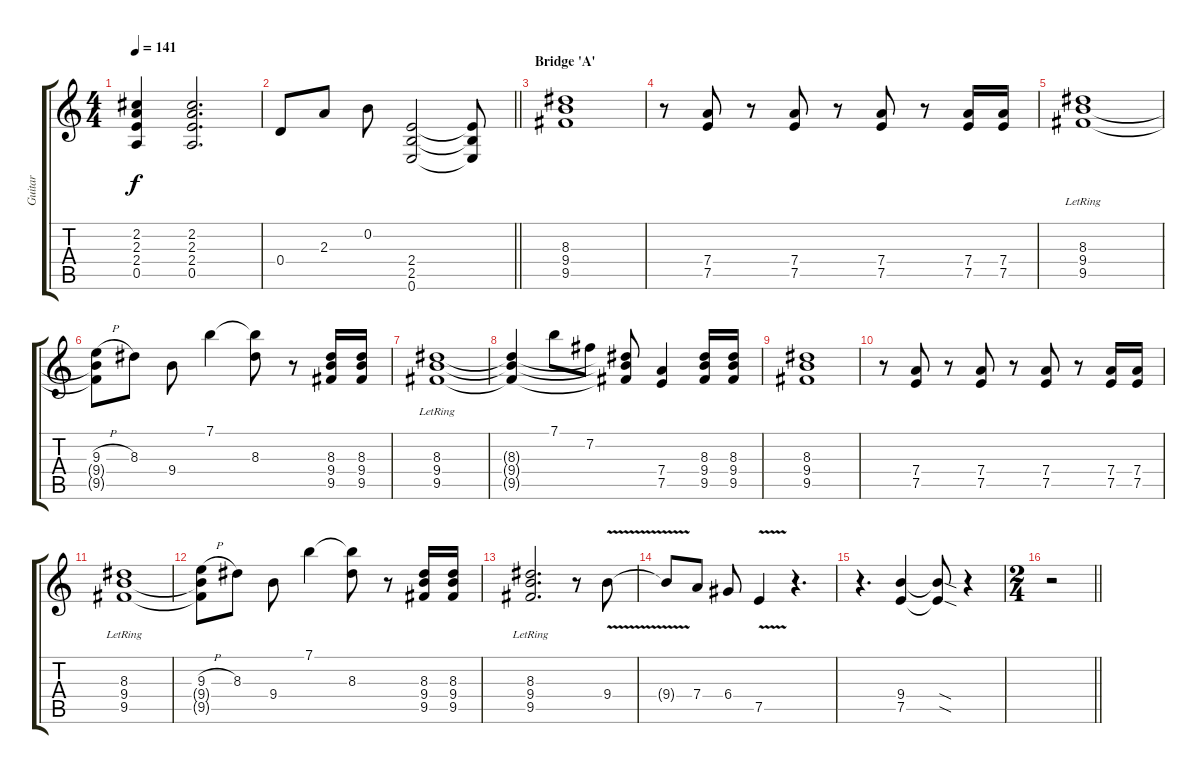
\track ("Guitar" "Guitar") {instrument overdrivenguitar}
\staff {score tabs}
\tuning (E4 B3 G3 D3 A2 E2) {hide}
\ts (4 4)
\tempo 141
\clef g2
\ks c
(2.2 2.3 2.4 0.5).4{dy f} (2.2 2.3 2.4 0.5).2{d} |
\barLineRight lightlight
0.4.8 2.3.8 0.2.8 (2.4 2.5 0.6).2 (2.4{t} 2.5{t} 0.6{t}).8 |
\section ("" "Bridge 'A'")
(8.3 9.4 9.5).1 |
r.8 (7.4 7.5).8 r.8 (7.4 7.5).8 r.8 (7.4 7.5).8 r.8 (7.4 7.5).16 (7.4 7.5).16 |
(8.3 9.4 9.5{lr}).1 |
(9.3{h} 9.4{t} 9.5{t}).8 8.3.8 9.4.8 7.1.4 (7.1{t} 8.3).8 r.8 (8.3 9.4 9.5).16 (8.3 9.4 9.5).16 |
(8.3{lr} 9.4{lr} 9.5{lr}).1 |
(8.3{t} 9.4{t} 9.5{t}).4 7.1.8 7.2.8 (8.3{t} 9.4{t} 9.5{t}).8 (7.4 7.5).4 (8.3 9.4 9.5).16 (8.3 9.4 9.5).16 |
(8.3 9.4 9.5).1 |
r.8 (7.4 7.5).8 r.8 (7.4 7.5).8 r.8 (7.4 7.5).8 r.8 (7.4 7.5).16 (7.4 7.5).16 |
(8.3 9.4 9.5{lr}).1 |
(9.3{h} 9.4{t} 9.5{t}).8 8.3.8 9.4.8 7.1.4 (7.1{t} 8.3).8 r.8 (8.3 9.4 9.5).16 (8.3 9.4 9.5).16 |
(8.3{lr} 9.4{lr} 9.5{lr}).2{d} r.8 9.4{v}.8 |
9.4{v t}.8 7.4.8 6.4.8 7.5{v}.4 r.4{d} |
r.4{d} (9.4 7.5).4 (9.4{sod t} 7.5{sod t}).8 r.4 |
\ts (2 4)
\barLineRight lightlight
r.2
